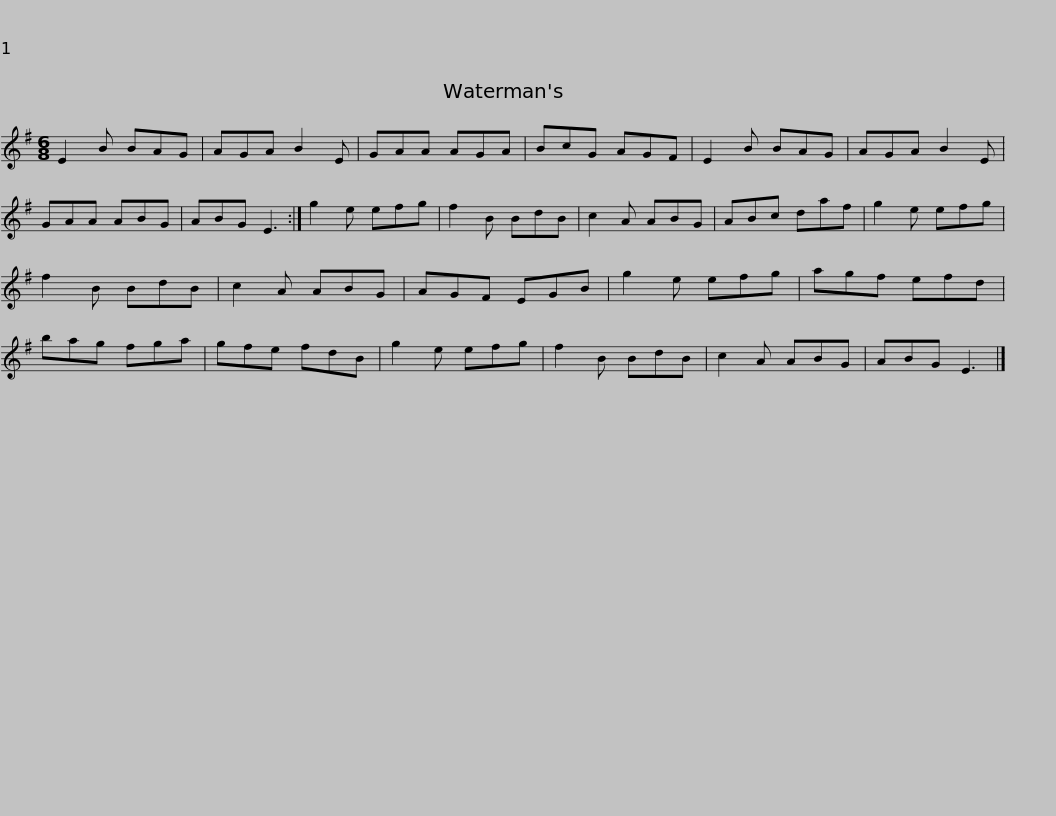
X:1
L:1/8
M:6/8
I:linebreak $
K:Emin
V:1 treble
V:1
 E2 B BAG | AGA B2 E | GAA AGA | BcG AGF | E2 B BAG | %5
 AGA B2 E | GAA ABG | ABG E3 :|$ g2 e efg | f2 B BdB | %10
 c2 A ABG | ABc daf | g2 e efg | f2 B BdB | c2 A ABG | %15
 AGF EGB |$ g2 e efg | agf efd | bag fga | gfe fdB | %20
 g2 e efg | f2 B BdB | c2 A ABG | ABG E3 |] %24
